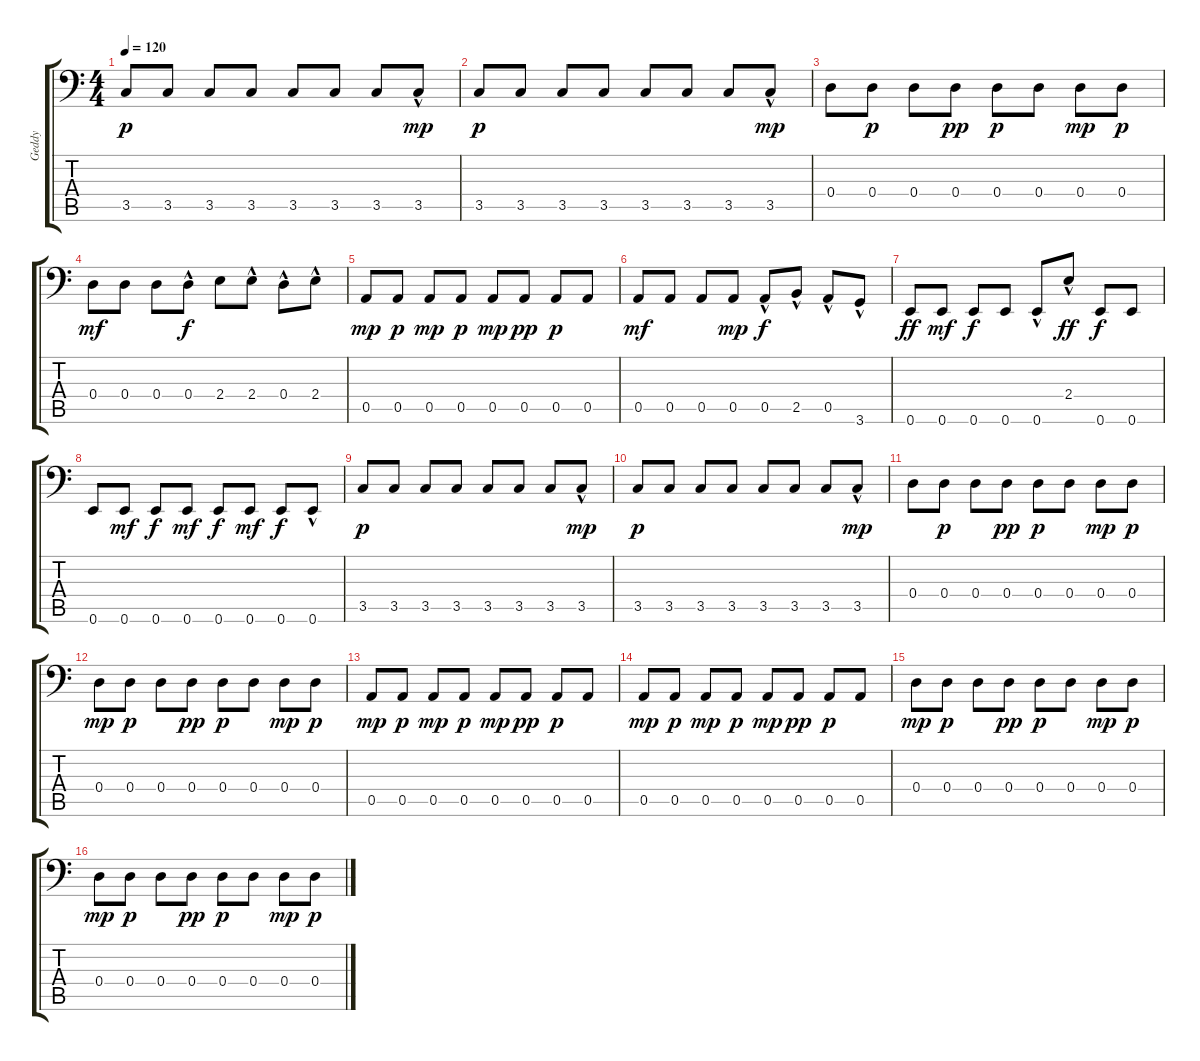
\track ("Geddy" "Geddy") {instrument electricbassfinger}
\staff {score tabs}
\tuning (E3 B2 G2 D2 A1 E1) {hide}
\ts (4 4)
\tempo 120
\clef f4
\ks c
3.5.8{dy p} 3.5.8 3.5.8 3.5.8 3.5.8 3.5.8 3.5.8 3.5{hac}.8{dy mp} |
3.5.8{dy p} 3.5.8 3.5.8 3.5.8 3.5.8 3.5.8 3.5.8 3.5{hac}.8{dy mp} |
0.4.8 0.4.8{dy p} 0.4.8 0.4.8{dy pp} 0.4.8{dy p} 0.4.8 0.4.8{dy mp} 0.4.8{dy p} |
0.4.8{dy mf} 0.4.8 0.4.8 0.4{hac}.8{dy f} 2.4.8 2.4{hac}.8 0.4{hac}.8 2.4{hac}.8 |
0.5.8{dy mp} 0.5.8{dy p} 0.5.8{dy mp} 0.5.8{dy p} 0.5.8{dy mp} 0.5.8{dy pp} 0.5.8{dy p} 0.5.8 |
0.5.8{dy mf} 0.5.8 0.5.8 0.5.8{dy mp} 0.5{hac}.8{dy f} 2.5{hac}.8 0.5{hac}.8 3.6{hac}.8 |
0.6.8{dy ff} 0.6.8{dy mf} 0.6.8{dy f} 0.6.8 0.6{hac}.8 2.4{hac}.8{dy ff} 0.6.8{dy f} 0.6.8 |
0.6.8 0.6.8{dy mf} 0.6.8{dy f} 0.6.8{dy mf} 0.6.8{dy f} 0.6.8{dy mf} 0.6.8{dy f} 0.6{hac}.8 |
3.5.8{dy p} 3.5.8 3.5.8 3.5.8 3.5.8 3.5.8 3.5.8 3.5{hac}.8{dy mp} |
3.5.8{dy p} 3.5.8 3.5.8 3.5.8 3.5.8 3.5.8 3.5.8 3.5{hac}.8{dy mp} |
0.4.8 0.4.8{dy p} 0.4.8 0.4.8{dy pp} 0.4.8{dy p} 0.4.8 0.4.8{dy mp} 0.4.8{dy p} |
0.4.8{dy mp} 0.4.8{dy p} 0.4.8 0.4.8{dy pp} 0.4.8{dy p} 0.4.8 0.4.8{dy mp} 0.4.8{dy p} |
0.5.8{dy mp} 0.5.8{dy p} 0.5.8{dy mp} 0.5.8{dy p} 0.5.8{dy mp} 0.5.8{dy pp} 0.5.8{dy p} 0.5.8 |
0.5.8{dy mp} 0.5.8{dy p} 0.5.8{dy mp} 0.5.8{dy p} 0.5.8{dy mp} 0.5.8{dy pp} 0.5.8{dy p} 0.5.8 |
0.4.8{dy mp} 0.4.8{dy p} 0.4.8 0.4.8{dy pp} 0.4.8{dy p} 0.4.8 0.4.8{dy mp} 0.4.8{dy p} |
0.4.8{dy mp} 0.4.8{dy p} 0.4.8 0.4.8{dy pp} 0.4.8{dy p} 0.4.8 0.4.8{dy mp} 0.4.8{dy p}
